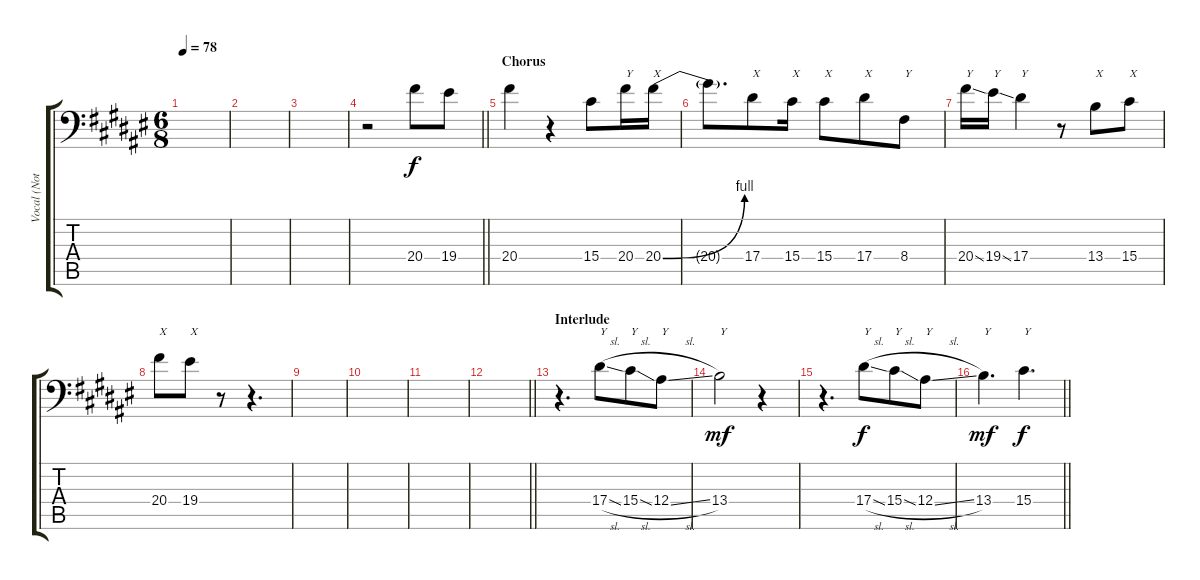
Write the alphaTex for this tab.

\track ("Vocal (Not finished I need help!!!)" "Vocal (Not") {instrument tenorsax}
\staff {score tabs}
\tuning (C4 G3 Eb3 Bb2 F2 Bb1) {hide}
\ts (6 8)
\tempo 78
\clef f4
\ks d#minor
|
|
|
\barLineRight lightlight
r.2 20.4.8 19.4.8 |
\section ("" "Chorus")
20.4.4 r.4 15.4.8 20.4.16{txt "Y"} 20.4{be (bend 0 0 60 4)}.16{txt "X"} |
20.4{t}.8{d} 17.4.8{txt "X"} 15.4.16{txt "X"} 15.4.8{txt "X"} 17.4.8{txt "X"} 8.4.8{txt "Y"} |
20.4{ss}.16{txt "Y"} 19.4{ss}.16{txt "Y"} 17.4.4{txt "Y"} r.8 13.4.8{txt "X"} 15.4.8{txt "X"} |
20.4.8{txt "X"} 19.4.8{txt "X"} r.8 r.4{d} |
|
|
|
\barLineRight lightlight
|
\section ("" "Interlude")
r.4{d} 17.4{sl}.8{txt "Y"} 15.4{sl}.8{txt "Y"} 12.4{sl}.8{txt "Y"} |
13.4.2{txt "Y" dy mf} r.4 |
r.4{d} 17.4{sl}.8{txt "Y" dy f} 15.4{sl}.8{txt "Y"} 12.4{sl}.8{txt "Y"} |
\barLineRight lightlight
13.4.4{d txt "Y" dy mf} 15.4.4{d txt "Y" dy f}
